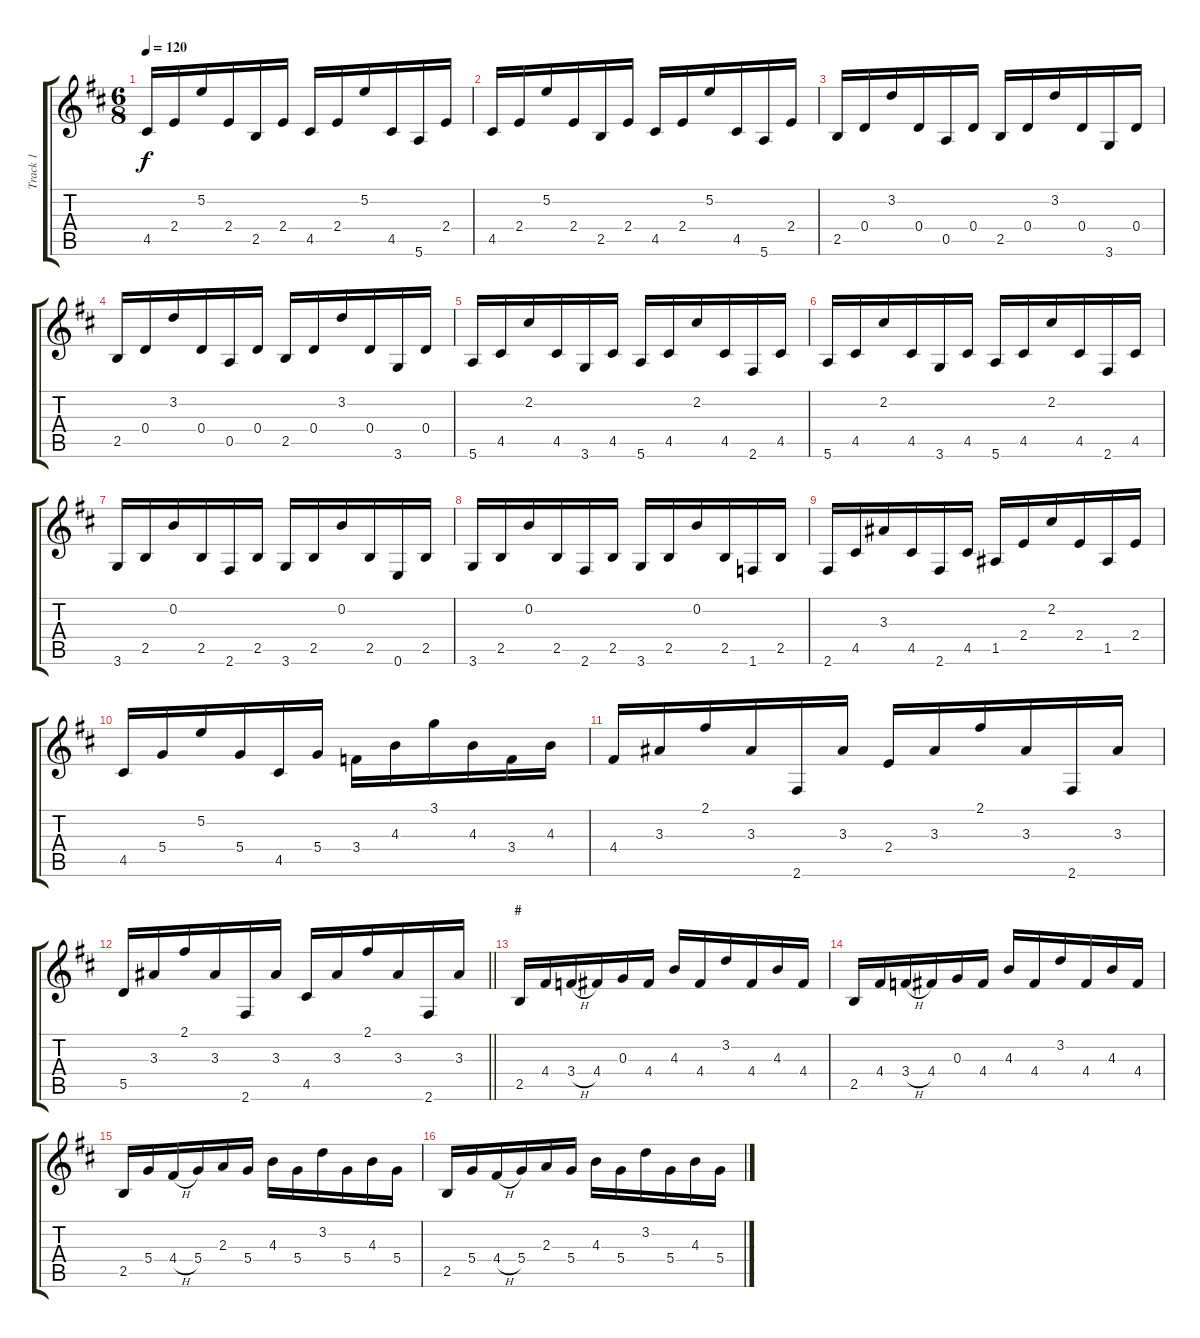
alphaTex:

\track ("Track 1" "Track 1") {instrument acousticguitarnylon}
\staff {score tabs}
\tuning (E4 B3 G3 D3 A2 E2) {hide}
\ts (6 8)
\tempo 120
\clef g2
\ks d
4.5.16{dy f} 2.4.16 5.2.16 2.4.16 2.5.16 2.4.16 4.5.16 2.4.16 5.2.16 4.5.16 5.6.16 2.4.16 |
4.5.16 2.4.16 5.2.16 2.4.16 2.5.16 2.4.16 4.5.16 2.4.16 5.2.16 4.5.16 5.6.16 2.4.16 |
2.5.16 0.4.16 3.2.16 0.4.16 0.5.16 0.4.16 2.5.16 0.4.16 3.2.16 0.4.16 3.6.16 0.4.16 |
2.5.16 0.4.16 3.2.16 0.4.16 0.5.16 0.4.16 2.5.16 0.4.16 3.2.16 0.4.16 3.6.16 0.4.16 |
5.6.16 4.5.16 2.2.16 4.5.16 3.6.16 4.5.16 5.6.16 4.5.16 2.2.16 4.5.16 2.6.16 4.5.16 |
5.6.16 4.5.16 2.2.16 4.5.16 3.6.16 4.5.16 5.6.16 4.5.16 2.2.16 4.5.16 2.6.16 4.5.16 |
3.6.16 2.5.16 0.2.16 2.5.16 2.6.16 2.5.16 3.6.16 2.5.16 0.2.16 2.5.16 0.6.16 2.5.16 |
3.6.16 2.5.16 0.2.16 2.5.16 2.6.16 2.5.16 3.6.16 2.5.16 0.2.16 2.5.16 1.6.16 2.5.16 |
2.6.16 4.5.16 3.3.16 4.5.16 2.6.16 4.5.16 1.5.16 2.4.16 2.2.16 2.4.16 1.5.16 2.4.16 |
4.5.16 5.4.16 5.2.16 5.4.16 4.5.16 5.4.16 3.4.16 4.3.16 3.1.16 4.3.16 3.4.16 4.3.16 |
4.4.16 3.3.16 2.1.16 3.3.16 2.6.16 3.3.16 2.4.16 3.3.16 2.1.16 3.3.16 2.6.16 3.3.16 |
\barLineRight lightlight
5.5.16 3.3.16 2.1.16 3.3.16 2.6.16 3.3.16 4.5.16 3.3.16 2.1.16 3.3.16 2.6.16 3.3.16 |
\section ("" "#")
2.5.16 4.4.16 3.4{h}.16 4.4.16 0.3.16 4.4.16 4.3.16 4.4.16 3.2.16 4.4.16 4.3.16 4.4.16 |
2.5.16 4.4.16 3.4{h}.16 4.4.16 0.3.16 4.4.16 4.3.16 4.4.16 3.2.16 4.4.16 4.3.16 4.4.16 |
2.5.16 5.4.16 4.4{h}.16 5.4.16 2.3.16 5.4.16 4.3.16 5.4.16 3.2.16 5.4.16 4.3.16 5.4.16 |
2.5.16 5.4.16 4.4{h}.16 5.4.16 2.3.16 5.4.16 4.3.16 5.4.16 3.2.16 5.4.16 4.3.16 5.4.16
